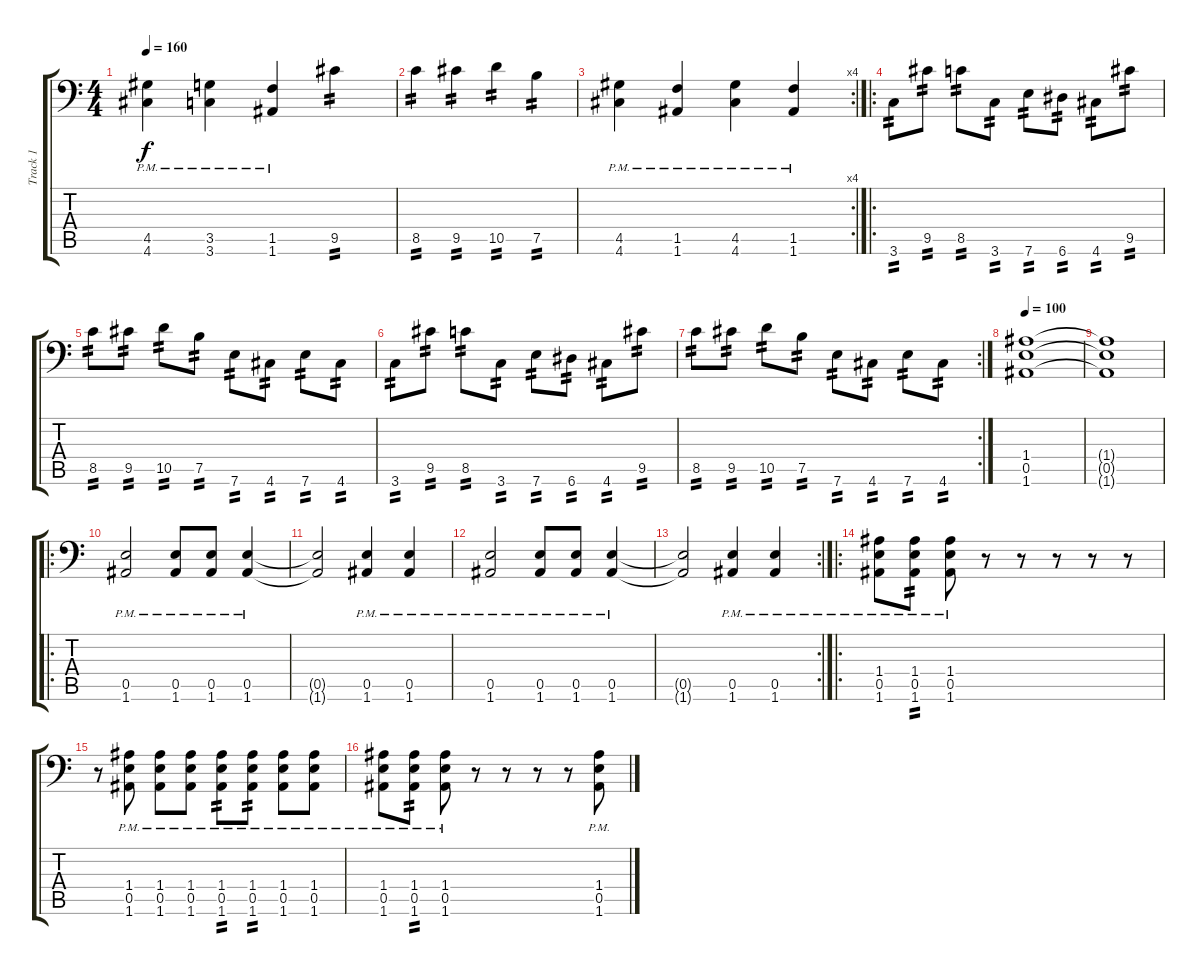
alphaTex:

\track ("Track 1" "Track 1") {instrument distortionguitar}
\staff {score tabs}
\tuning (B3 Gb3 D3 A2 E2 A1) {hide}
\ts (4 4)
\tempo 160
\clef f4
\ks c
(4.5{pm} 4.6{pm}).4{dy f} (3.5{pm} 3.6{pm}).4 (1.5{pm} 1.6{pm}).4 9.5.4{tp 2} |
8.5.4{tp 2} 9.5.4{tp 2} 10.5.4{tp 2} 7.5.4{tp 2} |
\rc 4
(4.5{pm} 4.6{pm}).4 (1.5{pm} 1.6{pm}).4 (4.5{pm} 4.6{pm}).4 (1.5{pm} 1.6{pm}).4 |
\ro
3.6.8{tp 2} 9.5.8{tp 2} 8.5.8{tp 2} 3.6.8{tp 2} 7.6.8{tp 2} 6.6.8{tp 2} 4.6.8{tp 2} 9.5.8{tp 2} |
8.5.8{tp 2} 9.5.8{tp 2} 10.5.8{tp 2} 7.5.8{tp 2} 7.6.8{tp 2} 4.6.8{tp 2} 7.6.8{tp 2} 4.6.8{tp 2} |
3.6.8{tp 2} 9.5.8{tp 2} 8.5.8{tp 2} 3.6.8{tp 2} 7.6.8{tp 2} 6.6.8{tp 2} 4.6.8{tp 2} 9.5.8{tp 2} |
\rc 2
8.5.8{tp 2} 9.5.8{tp 2} 10.5.8{tp 2} 7.5.8{tp 2} 7.6.8{tp 2} 4.6.8{tp 2} 7.6.8{tp 2} 4.6.8{tp 2} |
\tempo 100
(1.4 0.5 1.6).1 |
(1.4{t} 0.5{t} 1.6{t}).1 |
\ro
(0.5{pm} 1.6{pm}).2 (0.5{pm} 1.6{pm}).8 (0.5{pm} 1.6{pm}).8 (0.5{pm} 1.6{pm}).4 |
(0.5{t} 1.6{t}).2 (0.5{pm} 1.6{pm}).4 (0.5{pm} 1.6{pm}).4 |
(0.5{pm} 1.6{pm}).2 (0.5{pm} 1.6{pm}).8 (0.5{pm} 1.6{pm}).8 (0.5{pm} 1.6{pm}).4 |
\rc 2
(0.5{t} 1.6{t}).2 (0.5{pm} 1.6{pm}).4 (0.5{pm} 1.6{pm}).4 |
\ro
(1.4{pm} 0.5{pm} 1.6{pm}).8 (1.4{pm} 0.5{pm} 1.6{pm}).8{tp 2} (1.4{pm} 0.5{pm} 1.6{pm}).8 r.8 r.8 r.8 r.8 r.8 |
r.8 (1.4{pm} 0.5{pm} 1.6{pm}).8 (1.4{pm} 0.5{pm} 1.6{pm}).8 (1.4{pm} 0.5{pm} 1.6{pm}).8 (1.4{pm} 0.5{pm} 1.6{pm}).8{tp 2} (1.4{pm} 0.5{pm} 1.6{pm}).8{tp 2} (1.4{pm} 0.5{pm} 1.6{pm}).8 (1.4{pm} 0.5{pm} 1.6{pm}).8 |
(1.4{pm} 0.5{pm} 1.6{pm}).8 (1.4{pm} 0.5{pm} 1.6{pm}).8{tp 2} (1.4{pm} 0.5{pm} 1.6{pm}).8 r.8 r.8 r.8 r.8 (1.4{pm} 0.5{pm} 1.6{pm}).8
